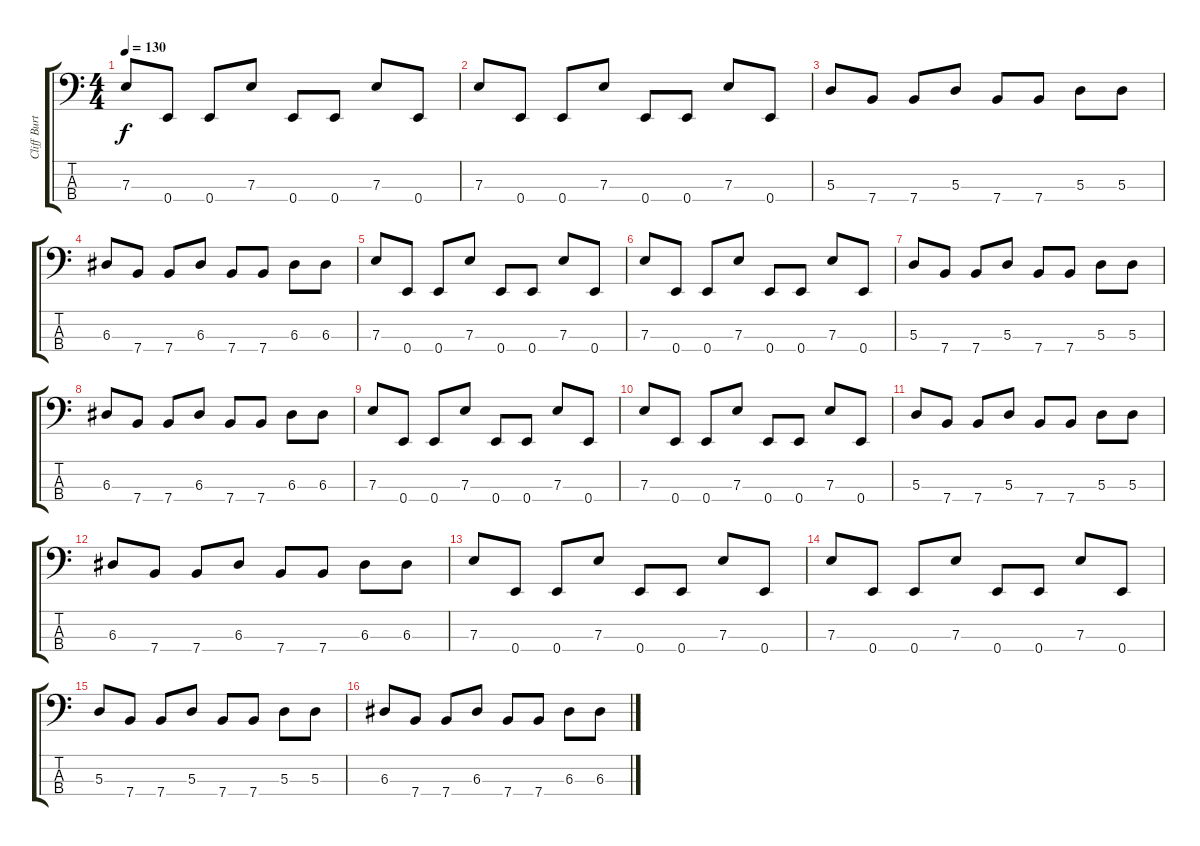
\track ("Cliff Burton" "Cliff Burt") {instrument electricbassfinger}
\staff {score tabs}
\tuning (G2 D2 A1 E1) {hide}
\ts (4 4)
\tempo 130
\clef f4
\ks c
7.3.8{dy f} 0.4.8 0.4.8 7.3.8 0.4.8 0.4.8 7.3.8 0.4.8 |
7.3.8 0.4.8 0.4.8 7.3.8 0.4.8 0.4.8 7.3.8 0.4.8 |
5.3.8 7.4.8 7.4.8 5.3.8 7.4.8 7.4.8 5.3.8 5.3.8 |
6.3.8 7.4.8 7.4.8 6.3.8 7.4.8 7.4.8 6.3.8 6.3.8 |
7.3.8 0.4.8 0.4.8 7.3.8 0.4.8 0.4.8 7.3.8 0.4.8 |
7.3.8 0.4.8 0.4.8 7.3.8 0.4.8 0.4.8 7.3.8 0.4.8 |
5.3.8 7.4.8 7.4.8 5.3.8 7.4.8 7.4.8 5.3.8 5.3.8 |
6.3.8 7.4.8 7.4.8 6.3.8 7.4.8 7.4.8 6.3.8 6.3.8 |
7.3.8 0.4.8 0.4.8 7.3.8 0.4.8 0.4.8 7.3.8 0.4.8 |
7.3.8 0.4.8 0.4.8 7.3.8 0.4.8 0.4.8 7.3.8 0.4.8 |
5.3.8 7.4.8 7.4.8 5.3.8 7.4.8 7.4.8 5.3.8 5.3.8 |
6.3.8 7.4.8 7.4.8 6.3.8 7.4.8 7.4.8 6.3.8 6.3.8 |
7.3.8 0.4.8 0.4.8 7.3.8 0.4.8 0.4.8 7.3.8 0.4.8 |
7.3.8 0.4.8 0.4.8 7.3.8 0.4.8 0.4.8 7.3.8 0.4.8 |
5.3.8 7.4.8 7.4.8 5.3.8 7.4.8 7.4.8 5.3.8 5.3.8 |
6.3.8 7.4.8 7.4.8 6.3.8 7.4.8 7.4.8 6.3.8 6.3.8
